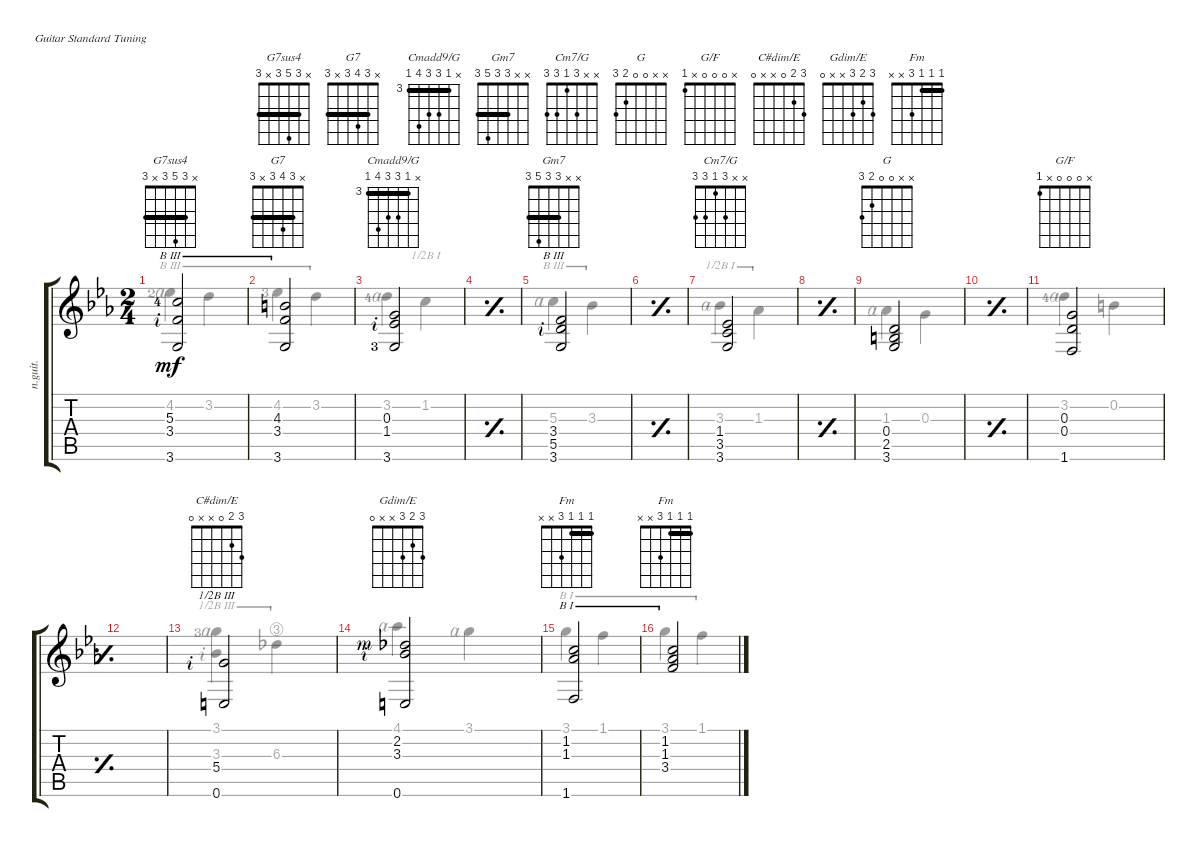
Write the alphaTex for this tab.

\defaultSystemsLayout 4
\bracketExtendMode groupsimilarinstruments
\otherSystemsTrackNameOrientation horizontal
\chordDiagramsInScore
\track ("Guitarra" "n.guit.") {instrument acousticguitarnylon}
\staff {score tabs}
\tuning (E4 B3 G3 D3 A2 E2)
\chord ("G7sus4" x 3 5 3 x 3) {barre (3 3)}
\chord ("G7" x 3 4 3 x 3) {barre (3 3)}
\chord ("Cmadd9/G" x 3 5 5 6 3) {firstfret 3 showfingering false barre 3}
\chord ("Gm7" x x 3 3 5 3) {barre (3 3)}
\chord ("Cm7/G" x x 3 1 3 3)
\chord ("G" x x 0 0 2 3)
\chord ("G/F" x 0 0 0 x 1)
\chord ("C#dim/E" 3 2 0 x x 0) {showfingering false}
\chord ("Gdim/E" 3 2 3 x x 0)
\chord ("Fm" 1 1 1 x x 1) {barre (1 1 1)}
\chord ("Fm" 1 1 1 3 x x) {barre (1 1)}
\voice
\ts (2 4)
\tempo (80 hide)
\clef g2
\ks eb
(3.6{acc forcenatural} 3.4{rf 2 acc forcenatural} 5.3{lf 5 acc forcenatural}).2{ch "G7sus4" dy mf barre (3 full) beam Up} |
(3.6{acc forcenatural} 3.4{acc forcenatural} 4.3{acc forcenatural}).2{ch "G7" barre (3 full) beam Up} |
(3.6{lf 4 acc forcenatural} 1.4{rf 2 acc b} 0.3{acc forcenatural}).2{ch "Cmadd9/G" beam Up} |
\simile simple
|
\simile none
(3.6{acc forcenatural} 5.5{rf 2 acc forcenatural} 3.4{acc forcenatural}).2{ch "Gm7" barre (3 full) beam Up} |
\simile simple
|
\simile none
(3.6{acc forcenatural} 3.5{acc forcenatural} 1.4{acc b}).2{ch "Cm7/G" beam Up} |
\simile simple
|
\simile none
(3.6{acc forcenatural} 2.5{acc forcenatural} 0.4{acc forcenatural}).2{ch "G" beam Up} |
\simile simple
|
\simile none
(1.6{acc forcenatural} 0.3{acc forcenatural} 0.4{acc forcenatural}).2{ch "G/F" beam Up} |
\simile simple
|
\simile none
(0.6{acc forcenatural} 5.4{rf 2 acc forcenatural}).2{ch "C#dim/E" barre (3 half) beam Up} |
(0.6{acc forcenatural} 2.2{rf 3 acc b} 3.3{rf 2 acc b}).2{ch "Gdim/E" beam Up} |
(1.6{acc forcenatural} 1.3{acc b} 1.2{acc forcenatural}).2{ch "Fm" barre (1 full) beam Up} |
(3.4{acc forcenatural} 1.3{acc b} 1.2{acc forcenatural}).2{ch "Fm" barre (1 full) beam Up}
\voice
\clef g2
\ottava regular
\simile none
\ks eb
4.2{lf 3 rf 4 acc b}.4{dy mf barre (3 full) beam Down} 3.2{acc forcenatural}.4{barre (3 full) beam Down} |
4.2{lf 4 acc b}.4{barre (3 full) beam Down} 3.2{acc forcenatural}.4{barre (3 full) beam Down} |
3.2{lf 5 rf 4 acc forcenatural}.4{beam Down} 1.2{acc forcenatural}.4{barre (1 half) beam Down} |
\simile simple
|
\simile none
5.3{rf 4 acc forcenatural}.4{barre (3 full) beam Down} 3.3{acc b}.4{barre (3 full) beam Down} |
\simile simple
|
\simile none
3.3{rf 4 acc b}.4{barre (1 half) beam Down} 1.3{acc b}.4{barre (1 half) beam Down} |
\simile simple
|
\simile none
1.3{rf 4 acc b}.4{beam Down} 0.3{acc forcenatural}.4{beam Down} |
\simile simple
|
\simile none
3.2{lf 5 rf 4 acc forcenatural}.4{beam Down} 0.2{acc forcenatural}.4{beam Down} |
\simile simple
|
\simile none
(3.1{lf 4 rf 4 acc forcenatural} 3.3{rf 2 acc b}).4{barre (3 half) beam Down} 6.3{string acc b}.4{barre (3 half) beam Down} |
4.1{rf 4 acc b}.4{beam Down} 3.1{rf 4 acc forcenatural}.4{beam Down} |
3.1{acc forcenatural}.4{barre (1 full) beam Down} 1.1{acc forcenatural}.4{barre (1 full) beam Down} |
3.1{acc forcenatural}.4{barre (1 full) beam Down} 1.1{acc forcenatural}.4{barre (1 full) beam Down}
